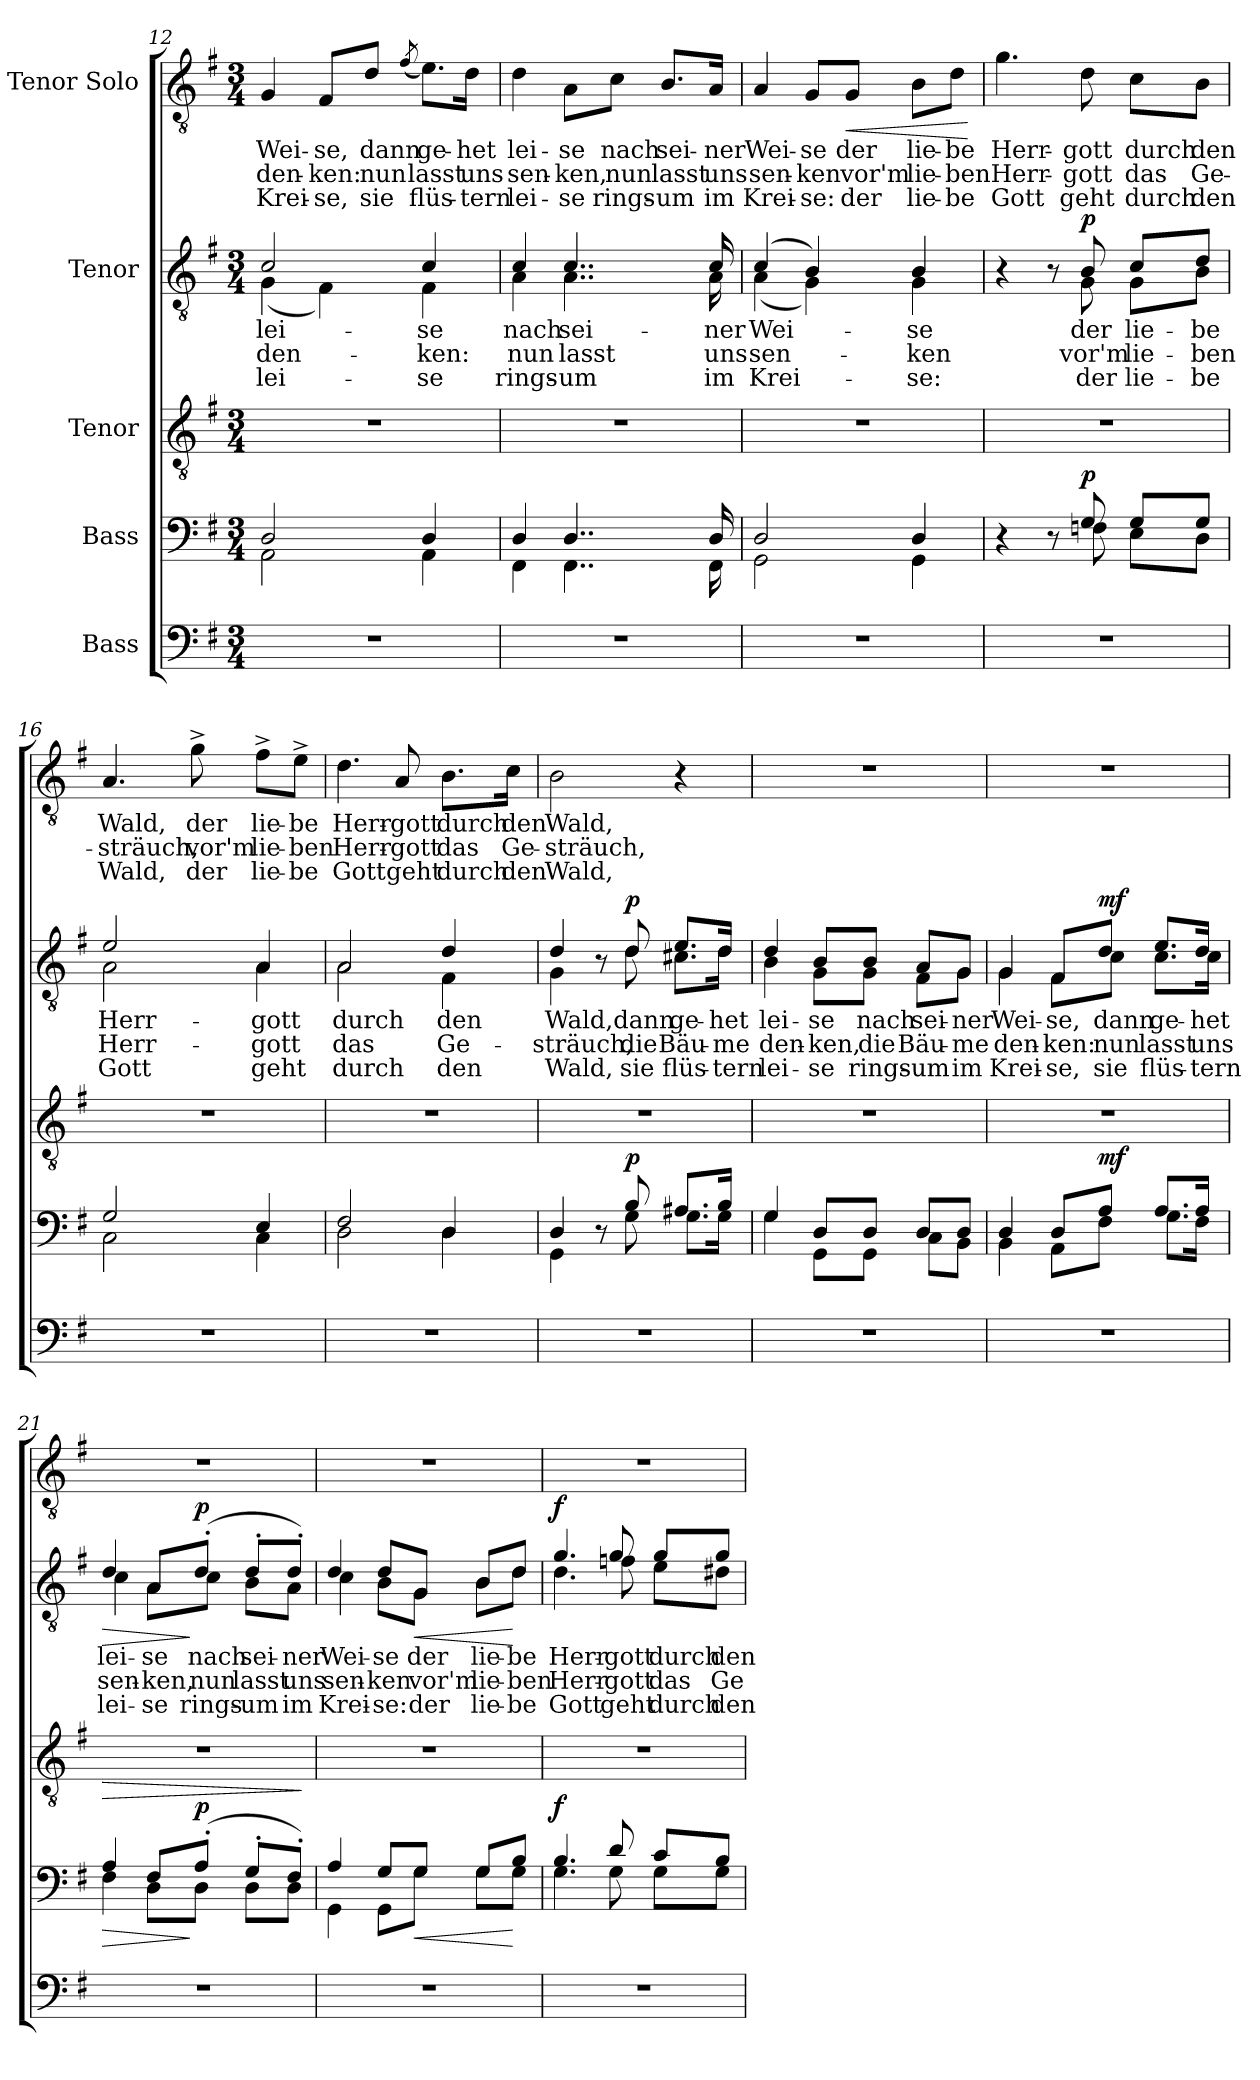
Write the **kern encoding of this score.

**kern	**kern	**dynam	**kern	**dynam	**kern	**text	**text	**text	**dynam	**kern	**text	**text	**text	**dynam
*part5	*part4	*part4	*part3	*part3	*part2	*part2	*part2	*part2	*part2	*part1	*part1	*part1	*part1	*part1
*staff5	*staff4	*staff4	*staff3	*staff3	*staff2	*staff2	*staff2	*staff2	*staff2	*staff1	*staff1	*staff1	*staff1	*staff1
*I"Bass	*I"Bass	*	*I"Tenor	*	*I"Tenor	*	*	*	*	*I"Tenor Solo	*	*	*	*
*clefF4	*clefF4	*	*clefGv2	*	*clefGv2	*	*	*	*	*clefGv2	*	*	*	*
*k[f#]	*k[f#]	*	*k[f#]	*	*k[f#]	*	*	*	*	*k[f#]	*	*	*	*
*M3/4	*M3/4	*	*M3/4	*	*M3/4	*	*	*	*	*M3/4	*	*	*	*
=12	=12	=12	=12	=12	=12	=12	=12	=12	=12	=12	=12	=12	=12	=12
*	*^	*	*	*	*	*	*	*	*	*	*	*	*	*
!	!	!	!	!	!	!	!LO:LY:b	!LO:LY:b	!LO:LY:b	!	!	!LO:LY:b	!LO:LY:b	!LO:LY:b	!
*	*	*	*	*	*	*^	*	*	*	*	*	*	*	*	*
2.r	2D/	2AA\	.	2.r	.	2c/	(4G\	lei-	den-	lei-	.	4G/	Wei-	den-	Krei-	.
!	!	!	!	!	!	!	!	!	!	!	!	!	!LO:LY:b	!LO:LY:b	!LO:LY:b	!
.	.	.	.	.	.	.	4F#\)	.	.	.	.	8F#/L	-se,	-ken:	-se,	.
!	!	!	!	!	!	!	!	!	!	!	!	!	!LO:LY:b	!LO:LY:b	!LO:LY:b	!
.	.	.	.	.	.	.	.	.	.	.	.	8d/J	dann	nun	sie	.
.	.	.	.	.	.	.	.	.	.	.	.	(8qf#/	.	.	.	.
!	!	!	!	!	!	!	!	!LO:LY:b	!LO:LY:b	!LO:LY:b	!	!	!LO:LY:b	!LO:LY:b	!LO:LY:b	!
.	4D/	4AA\	.	.	.	4c/	4F#\	-se	-ken:	-se	.	8.e\L)	ge-	lasst	flüs-	.
!	!	!	!	!	!	!	!	!	!	!	!	!	!LO:LY:b	!LO:LY:b	!LO:LY:b	!
.	.	.	.	.	.	.	.	.	.	.	.	16d\Jk	-het	uns	-tern	.
!!LO:PB:g=z
=13	=13	=13	=13	=13	=13	=13	=13	=13	=13	=13	=13	=13	=13	=13	=13	=13
!	!	!	!	!	!	!	!	!LO:LY:b	!LO:LY:b	!LO:LY:b	!	!	!LO:LY:b	!LO:LY:b	!LO:LY:b	!
2.r	4D/	4FF#\	.	2.r	.	4c/	4A\	nach	nun	rings-	.	4d\	lei-	sen-	lei-	.
!	!	!	!	!	!	!	!	!LO:LY:b	!LO:LY:b	!LO:LY:b	!	!	!LO:LY:b	!LO:LY:b	!LO:LY:b	!
.	4..D/	4..FF#\	.	.	.	4..c/	4..A\	sei-	lasst	-um	.	8A\L	-se	-ken,	-se	.
!	!	!	!	!	!	!	!	!	!	!	!	!	!LO:LY:b	!LO:LY:b	!LO:LY:b	!
.	.	.	.	.	.	.	.	.	.	.	.	8c\J	nach	nun	rings-	.
!	!	!	!	!	!	!	!	!	!	!	!	!	!LO:LY:b	!LO:LY:b	!LO:LY:b	!
.	.	.	.	.	.	.	.	.	.	.	.	8.B/L	sei-	lasst	-um	.
!	!	!	!	!	!	!	!	!LO:LY:b	!LO:LY:b	!LO:LY:b	!	!	!LO:LY:b	!LO:LY:b	!LO:LY:b	!
.	16D/	16FF#\	.	.	.	16c/	16A\	-ner	uns	im	.	16A/Jk	-ner	uns	im	.
=14	=14	=14	=14	=14	=14	=14	=14	=14	=14	=14	=14	=14	=14	=14	=14	=14
!	!	!	!	!	!	!	!	!LO:LY:b	!LO:LY:b	!LO:LY:b	!	!	!LO:LY:b	!LO:LY:b	!LO:LY:b	!
2.r	2D/	2GG\	.	2.r	.	(4c/	(4A\	Wei-	sen-	Krei-	.	4A/	Wei-	sen-	Krei-	.
!	!	!	!	!	!	!	!	!	!	!	!	!	!LO:LY:b	!LO:LY:b	!LO:LY:b	!
.	.	.	.	.	.	4B/)	4G\)	.	.	.	.	8G/L	-se	-ken	-se:	.
!	!	!	!	!	!	!	!	!	!	!	!	!	!LO:LY:b	!LO:LY:b	!LO:LY:b	!LO:HP:b
.	.	.	.	.	.	.	.	.	.	.	.	8G/J	der	vor'm	der	<
!	!	!	!	!	!	!	!	!LO:LY:b	!LO:LY:b	!LO:LY:b	!	!	!LO:LY:b	!LO:LY:b	!LO:LY:b	!
.	4D/	4GG\	.	.	.	4B/	4G\	-se	-ken	-se:	.	8B\L	lie-	lie-	lie-	.
!	!	!	!	!	!	!	!	!	!	!	!	!	!LO:LY:b	!LO:LY:b	!LO:LY:b	!
.	.	.	.	.	.	.	.	.	.	.	.	8d\J	-be	-ben	-be	.
*	*v	*v	*	*	*	*v	*v	*	*	*	*	*	*	*	*	*
.	.	.	.	.	.	.	.	.	.	.	.	.	.	[
=15	=15	=15	=15	=15	=15	=15	=15	=15	=15	=15	=15	=15	=15	=15
*	*^	*	*	*	*^	*	*	*	*	*	*	*	*	*
!	!	!	!	!	!	!	!	!	!	!	!	!	!LO:LY:b	!LO:LY:b	!LO:LY:b	!
2.r	4r	4ryy	.	2.r	.	4r	4ryy	.	.	.	.	4.g\	Herr-	Herr-	Gott	.
.	8r	8ryy	.	.	.	8r	8ryy	.	.	.	.	.	.	.	.	.
!	!	!	!LO:DY:a	!	!	!	!	!LO:LY:b	!LO:LY:b	!LO:LY:b	!LO:DY:a	!	!LO:LY:b	!LO:LY:b	!LO:LY:b	!
.	8G/	8Fn\	p	.	.	8B/	8G\	der	vor'm	der	p	8d\	-gott	-gott	geht	.
!	!	!	!	!	!	!	!	!LO:LY:b	!LO:LY:b	!LO:LY:b	!	!	!LO:LY:b	!LO:LY:b	!LO:LY:b	!
.	8G/L	8E\L	.	.	.	8c/L	8G\L	lie-	lie-	lie-	.	8c\L	durch	das	durch	.
!	!	!	!	!	!	!	!	!LO:LY:b	!LO:LY:b	!LO:LY:b	!	!	!LO:LY:b	!LO:LY:b	!LO:LY:b	!
.	8G/J	8D\J	.	.	.	8d/J	8B\J	-be	-ben	-be	.	8B\J	den	Ge-	den	.
!!LO:LB:g=z
=16	=16	=16	=16	=16	=16	=16	=16	=16	=16	=16	=16	=16	=16	=16	=16	=16
!	!	!	!	!	!	!	!	!LO:LY:b	!LO:LY:b	!LO:LY:b	!	!	!LO:LY:b	!LO:LY:b	!LO:LY:b	!
2.r	2G/	2C\	.	2.r	.	2e/	2A\	Herr-	Herr-	Gott	.	4.A/	Wald,	-sträuch,	Wald,	.
!	!	!	!	!	!	!	!	!	!	!	!	!	!LO:LY:b	!LO:LY:b	!LO:LY:b	!
.	.	.	.	.	.	.	.	.	.	.	.	8g^\	der	vor'm	der	.
!	!	!	!	!	!	!	!	!LO:LY:b	!LO:LY:b	!LO:LY:b	!	!	!LO:LY:b	!LO:LY:b	!LO:LY:b	!
.	4E/	4C\	.	.	.	4A/	4A\	-gott	-gott	geht	.	8f#^\L	lie-	lie-	lie-	.
!	!	!	!	!	!	!	!	!	!	!	!	!	!LO:LY:b	!LO:LY:b	!LO:LY:b	!
.	.	.	.	.	.	.	.	.	.	.	.	8e^\J	-be	-ben	-be	.
=17	=17	=17	=17	=17	=17	=17	=17	=17	=17	=17	=17	=17	=17	=17	=17	=17
!	!	!	!	!	!	!	!	!LO:LY:b	!LO:LY:b	!LO:LY:b	!	!	!LO:LY:b	!LO:LY:b	!LO:LY:b	!
2.r	2F#/	2D\	.	2.r	.	2A/	2A\	durch	das	durch	.	4.d\	Herr-	Herr-	Gott	.
!	!	!	!	!	!	!	!	!	!	!	!	!	!LO:LY:b	!LO:LY:b	!LO:LY:b	!
.	.	.	.	.	.	.	.	.	.	.	.	8A/	-gott	-gott	geht	.
!	!	!	!	!	!	!	!	!LO:LY:b	!LO:LY:b	!LO:LY:b	!	!	!LO:LY:b	!LO:LY:b	!LO:LY:b	!
.	4D/	4D\	.	.	.	4d/	4F#\	den	Ge-	den	.	8.B\L	durch	das	durch	.
!	!	!	!	!	!	!	!	!	!	!	!	!	!LO:LY:b	!LO:LY:b	!LO:LY:b	!
.	.	.	.	.	.	.	.	.	.	.	.	16c\Jk	den	Ge-	den	.
=18	=18	=18	=18	=18	=18	=18	=18	=18	=18	=18	=18	=18	=18	=18	=18	=18
!	!	!	!	!	!	!	!	!LO:LY:b	!LO:LY:b	!LO:LY:b	!	!	!LO:LY:b	!LO:LY:b	!LO:LY:b	!
2.r	4D/	4GG\	.	2.r	.	4d/	4G\	Wald,	-sträuch,	Wald,	.	2B\	Wald,	-sträuch,	Wald,	.
.	8r	8ryy	.	.	.	8r	8ryy	.	.	.	.	.	.	.	.	.
!	!	!	!LO:DY:a	!	!	!	!	!LO:LY:b	!LO:LY:b	!LO:LY:b	!LO:DY:a	!	!	!	!	!
.	8B/	8G\	p	.	.	8d/	8d\	dann	die	sie	p	.	.	.	.	.
!	!	!	!	!	!	!	!	!LO:LY:b	!LO:LY:b	!LO:LY:b	!	!	!	!	!	!
.	8.A#X/L	8.G\L	.	.	.	8.e/L	8.c#X\L	ge-	Bäu-	flüs-	.	4r	.	.	.	.
!	!	!	!	!	!	!	!	!LO:LY:b	!LO:LY:b	!LO:LY:b	!	!	!	!	!	!
.	16B/Jk	16G\Jk	.	.	.	16d/Jk	16d\Jk	-het	-me	-tern	.	.	.	.	.	.
=19	=19	=19	=19	=19	=19	=19	=19	=19	=19	=19	=19	=19	=19	=19	=19	=19
!	!	!	!	!	!	!	!	!LO:LY:b	!LO:LY:b	!LO:LY:b	!	!	!	!	!	!
2.r	4G/	4G\	.	2.r	.	4d/	4B\	lei-	den-	lei-	.	2.r	.	.	.	.
!	!	!	!	!	!	!	!	!LO:LY:b	!LO:LY:b	!LO:LY:b	!	!	!	!	!	!
.	8D/L	8GG\L	.	.	.	8B/L	8G\L	-se	-ken,	-se	.	.	.	.	.	.
!	!	!	!	!	!	!	!	!LO:LY:b	!LO:LY:b	!LO:LY:b	!	!	!	!	!	!
.	8D/J	8GG\J	.	.	.	8B/J	8G\J	nach	die	rings-	.	.	.	.	.	.
!	!	!	!	!	!	!	!	!LO:LY:b	!LO:LY:b	!LO:LY:b	!	!	!	!	!	!
.	8D/L	8C\L	.	.	.	8A/L	8F#\L	sei-	Bäu-	-um	.	.	.	.	.	.
!	!	!	!	!	!	!	!	!LO:LY:b	!LO:LY:b	!LO:LY:b	!	!	!	!	!	!
.	8D/J	8BB\J	.	.	.	8G/J	8G\J	-ner	-me	im	.	.	.	.	.	.
!!LO:LB:g=z
=20	=20	=20	=20	=20	=20	=20	=20	=20	=20	=20	=20	=20	=20	=20	=20	=20
!	!	!	!	!	!	!	!	!LO:LY:b	!LO:LY:b	!LO:LY:b	!	!	!	!	!	!
2.r	4D/	4BB\	.	2.r	.	4G/	4G\	Wei-	den-	Krei-	.	2.r	.	.	.	.
!	!	!	!	!	!	!	!	!LO:LY:b	!LO:LY:b	!LO:LY:b	!	!	!	!	!	!
.	8D/L	8AA\L	.	.	.	8F#/L	8F#\L	-se,	-ken:	-se,	.	.	.	.	.	.
!	!	!	!LO:DY:a	!	!	!	!	!LO:LY:b	!LO:LY:b	!LO:LY:b	!LO:DY:a	!	!	!	!	!
.	8A/J	8F#\J	mf	.	.	8d/J	8c\J	dann	nun	sie	mf	.	.	.	.	.
!	!	!	!	!	!	!	!	!LO:LY:b	!LO:LY:b	!LO:LY:b	!	!	!	!	!	!
.	8.A/L	8.G\L	.	.	.	8.e/L	8.c\L	ge-	lasst	flüs-	.	.	.	.	.	.
!	!	!	!	!	!	!	!	!LO:LY:b	!LO:LY:b	!LO:LY:b	!	!	!	!	!	!
.	16A/Jk	16F#\Jk	.	.	.	16d/Jk	16c\Jk	-het	uns	-tern	.	.	.	.	.	.
=21	=21	=21	=21	=21	=21	=21	=21	=21	=21	=21	=21	=21	=21	=21	=21	=21
!	!	!	!LO:HP:b	!	!LO:HP:b	!	!	!LO:LY:b	!LO:LY:b	!LO:LY:b	!LO:HP:b	!	!	!	!	!
2.r	4A/	4F#\	>	2.r	>	4d/	4c\	lei-	sen-	lei-	>	2.r	.	.	.	.
!	!	!	!	!	!	!	!	!LO:LY:b	!LO:LY:b	!LO:LY:b	!	!	!	!	!	!
.	8F#/L	8D\L	.	.	.	8A/L	8A\L	-se	-ken,	-se	.	.	.	.	.	.
!	!	!	!LO:DY:n=1:a	!	!	!	!	!LO:LY:b	!LO:LY:b	!LO:LY:b	!LO:DY:n=1:a	!	!	!	!	!
.	(8A'/J	8D\J	] p	.	.	(8d'/J	8c\J	nach	nun	rings-	] p	.	.	.	.	.
!	!	!	!	!	!	!	!	!LO:LY:b	!LO:LY:b	!LO:LY:b	!	!	!	!	!	!
.	8G'/L	8D\L	.	.	.	8d'/L	8B\L	sei-	lasst	-um	.	.	.	.	.	.
!	!	!	!	!	!	!	!	!LO:LY:b	!LO:LY:b	!LO:LY:b	!	!	!	!	!	!
.	8F#'/J)	8D\J	.	.	.	8d'/J)	8A\J	-ner	uns	im	.	.	.	.	.	.
*	*v	*v	*	*	*	*v	*v	*	*	*	*	*	*	*	*	*
.	.	.	.	]	.	.	.	.	.	.	.	.	.	.
=22	=22	=22	=22	=22	=22	=22	=22	=22	=22	=22	=22	=22	=22	=22
*	*^	*	*	*	*	*	*	*	*	*	*	*	*	*
!	!	!	!	!	!	!	!LO:LY:b	!LO:LY:b	!LO:LY:b	!	!	!	!	!	!
*	*	*	*	*	*	*^	*	*	*	*	*	*	*	*	*
2.r	4A/	4GG\	.	2.r	.	4d/	4c\	Wei-	sen-	Krei-	.	2.r	.	.	.	.
!	!	!	!	!	!	!	!	!LO:LY:b	!LO:LY:b	!LO:LY:b	!	!	!	!	!	!
.	8G/L	8GG\L	.	.	.	8d/L	8B\L	-se	-ken	-se:	.	.	.	.	.	.
!	!	!	!LO:HP:b	!	!	!	!	!LO:LY:b	!LO:LY:b	!LO:LY:b	!LO:HP:b	!	!	!	!	!
.	8G/J	8G\J	<	.	.	8G/J	8G\J	der	vor'm	der	<	.	.	.	.	.
!	!	!	!	!	!	!	!	!LO:LY:b	!LO:LY:b	!LO:LY:b	!	!	!	!	!	!
.	8G/L	8G\L	.	.	.	8B/L	8B\L	lie-	lie-	lie-	.	.	.	.	.	.
!	!	!	!	!	!	!	!	!LO:LY:b	!LO:LY:b	!LO:LY:b	!	!	!	!	!	!
.	8B/J	8G\J	[	.	.	8d/J	8d\J	-be	-ben	-be	[	.	.	.	.	.
!!LO:PB:g=z
=23	=23	=23	=23	=23	=23	=23	=23	=23	=23	=23	=23	=23	=23	=23	=23	=23
!	!	!	!LO:DY:a	!	!	!	!	!LO:LY:b	!LO:LY:b	!LO:LY:b	!LO:DY:a	!	!	!	!	!
2.r	4.B/	4.G\	f	2.r	.	4.g/	4.d\	Herr-	Herr-	Gott	f	2.r	.	.	.	.
!	!	!	!	!	!	!	!	!LO:LY:b	!LO:LY:b	!LO:LY:b	!	!	!	!	!	!
.	8d/	8G\	.	.	.	8g/	8fn\	-gott	-gott	geht	.	.	.	.	.	.
!	!	!	!	!	!	!	!	!LO:LY:b	!LO:LY:b	!LO:LY:b	!	!	!	!	!	!
.	8c/L	8G\L	.	.	.	8g/L	8e\L	durch	das	durch	.	.	.	.	.	.
!	!	!	!	!	!	!	!	!LO:LY:b	!LO:LY:b	!LO:LY:b	!	!	!	!	!	!
.	8B/J	8G\J	.	.	.	8g/J	8d#X\J	den	Ge-	den	.	.	.	.	.	.
*	*v	*v	*	*	*	*v	*v	*	*	*	*	*	*	*	*	*
=	=	=	=	=	=	=	=	=	=	=	=	=	=	=
*-	*-	*-	*-	*-	*-	*-	*-	*-	*-	*-	*-	*-	*-	*-
